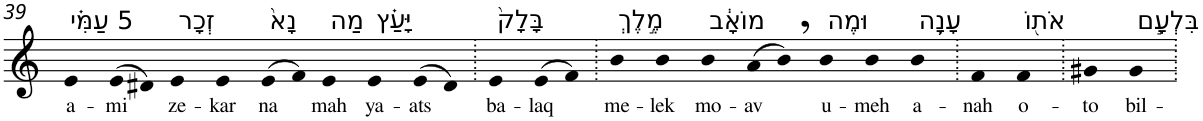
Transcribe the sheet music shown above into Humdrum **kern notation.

**kern	**text
*part1	*part1
*staff1	*staff1
*I"Piano	*
*I'Pno	*
!!LO:PB:g=z
*clefG2	*
*k[]	*
=39	=39
!LO:TX:a:t=5 עַמִּ֗י	!
!	!LO:LY:b
4e	a-
!	!LO:LY:b
(>8e	-mi
8d#X)	.
!LO:TX:a:t=זְכָר	!
!	!LO:LY:b
4e	ze-
!	!LO:LY:b
4e	-kar
!LO:TX:a:t=נָא֙	!
!	!LO:LY:b
(>8e	na
8f)	.
!LO:TX:a:t=מַה	!
!	!LO:LY:b
4e	mah
!LO:TX:a:t=יָּעַ֗ץ	!
!	!LO:LY:b
4e	ya-
!	!LO:LY:b
(>8e	-ats
8d#)	.
=40.	=40.
!LO:TX:a:t=בָּלָק֙	!
!	!LO:LY:b
4e	ba-
!	!LO:LY:b
(>8e	-laq
8f)	.
=41.	=41.
!LO:TX:a:t=מֶ֣לֶךְ	!
!	!LO:LY:b
4b	me-
!	!LO:LY:b
4b	-lek
!LO:TX:a:t=מוֹאָ֔ב	!
!	!LO:LY:b
4b	mo-
!	!LO:LY:b
(>8a	-av
8b,)	.
!LO:TX:a:t=וּמֶה	!
!	!LO:LY:b
4b	u-
!	!LO:LY:b
4b	-meh
!LO:TX:a:t=עָנָ֥ה	!
!	!LO:LY:b
4b	a-
=42.	=42.
!	!LO:LY:b
4f	-nah
!LO:TX:a:t=אֹת֖וֹ	!
!	!LO:LY:b
4f	o-
=43.	=43.
!	!LO:LY:b
4g#X	-to
!LO:TX:a:t=בִּלְעָ֣ם	!
!	!LO:LY:b
4g#	bil-
=.	=.
*-	*-
